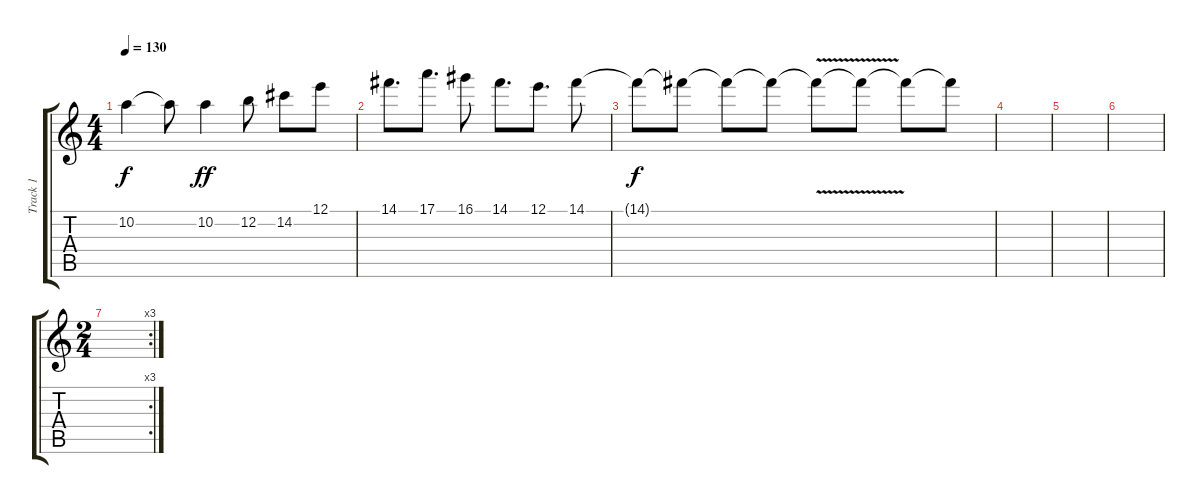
\track ("Track 1" "Track 1") {instrument overdrivenguitar}
\staff {score tabs}
\tuning (E4 B3 G3 D3 A2 E2) {hide}
\ts (4 4)
\tempo 130
\clef g2
\ks c
10.2{t}.4{dy f} 10.2{t}.8 10.2.4{dy ff} 12.2.8 14.2.8 12.1.8 |
14.1.8{d} 17.1.8{d} 16.1.8 14.1.8{d} 12.1.8{d} 14.1.8 |
14.1{t}.8{dy f} 14.1{t}.8 14.1{t}.8 14.1{t}.8 14.1{v t}.8 14.1{t}.8 14.1{t}.8 14.1{t}.8 |
|
|
|
\rc 3
\ts (2 4)
